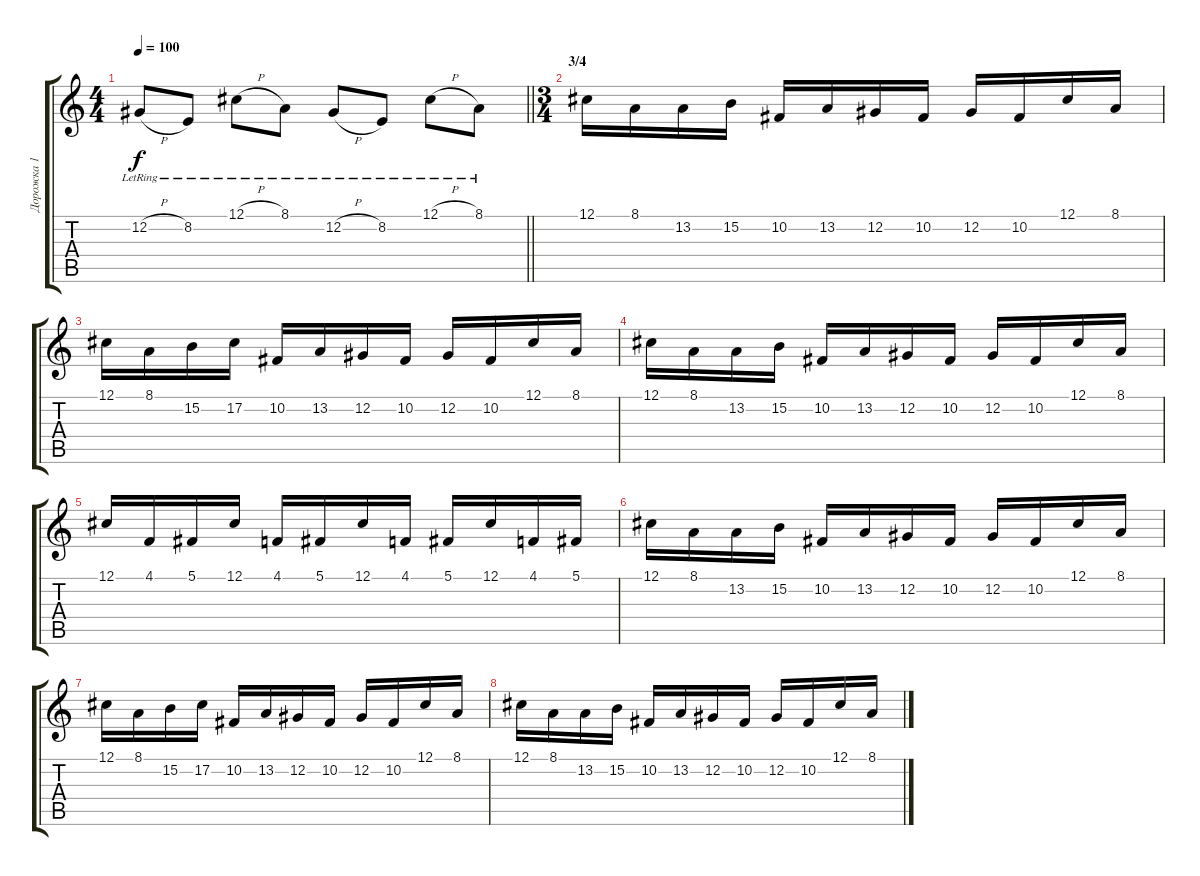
\track ("Дорожка 1" "Дорожка 1") {instrument stringensemble1}
\staff {score tabs}
\tuning (Db4 Ab3 E3 B2 Gb2 B1) {hide}
\ts (4 4)
\tempo 100
\clef g2
\barLineRight lightlight
\ks c
12.2{h lr}.8{dy f} 8.2{lr}.8 12.1{h lr}.8 8.1{lr}.8 12.2{h lr}.8 8.2{lr}.8 12.1{h lr}.8 8.1{lr}.8 |
\ts (3 4)
\section ("" "3/4")
12.1.16 8.1.16 13.2.16 15.2.16 10.2.16 13.2.16 12.2.16 10.2.16 12.2.16 10.2.16 12.1.16 8.1.16 |
12.1.16 8.1.16 15.2.16 17.2.16 10.2.16 13.2.16 12.2.16 10.2.16 12.2.16 10.2.16 12.1.16 8.1.16 |
12.1.16 8.1.16 13.2.16 15.2.16 10.2.16 13.2.16 12.2.16 10.2.16 12.2.16 10.2.16 12.1.16 8.1.16 |
12.1.16 4.1.16 5.1.16 12.1.16 4.1.16 5.1.16 12.1.16 4.1.16 5.1.16 12.1.16 4.1.16 5.1.16 |
12.1.16 8.1.16 13.2.16 15.2.16 10.2.16 13.2.16 12.2.16 10.2.16 12.2.16 10.2.16 12.1.16 8.1.16 |
12.1.16 8.1.16 15.2.16 17.2.16 10.2.16 13.2.16 12.2.16 10.2.16 12.2.16 10.2.16 12.1.16 8.1.16 |
12.1.16 8.1.16 13.2.16 15.2.16 10.2.16 13.2.16 12.2.16 10.2.16 12.2.16 10.2.16 12.1.16 8.1.16
